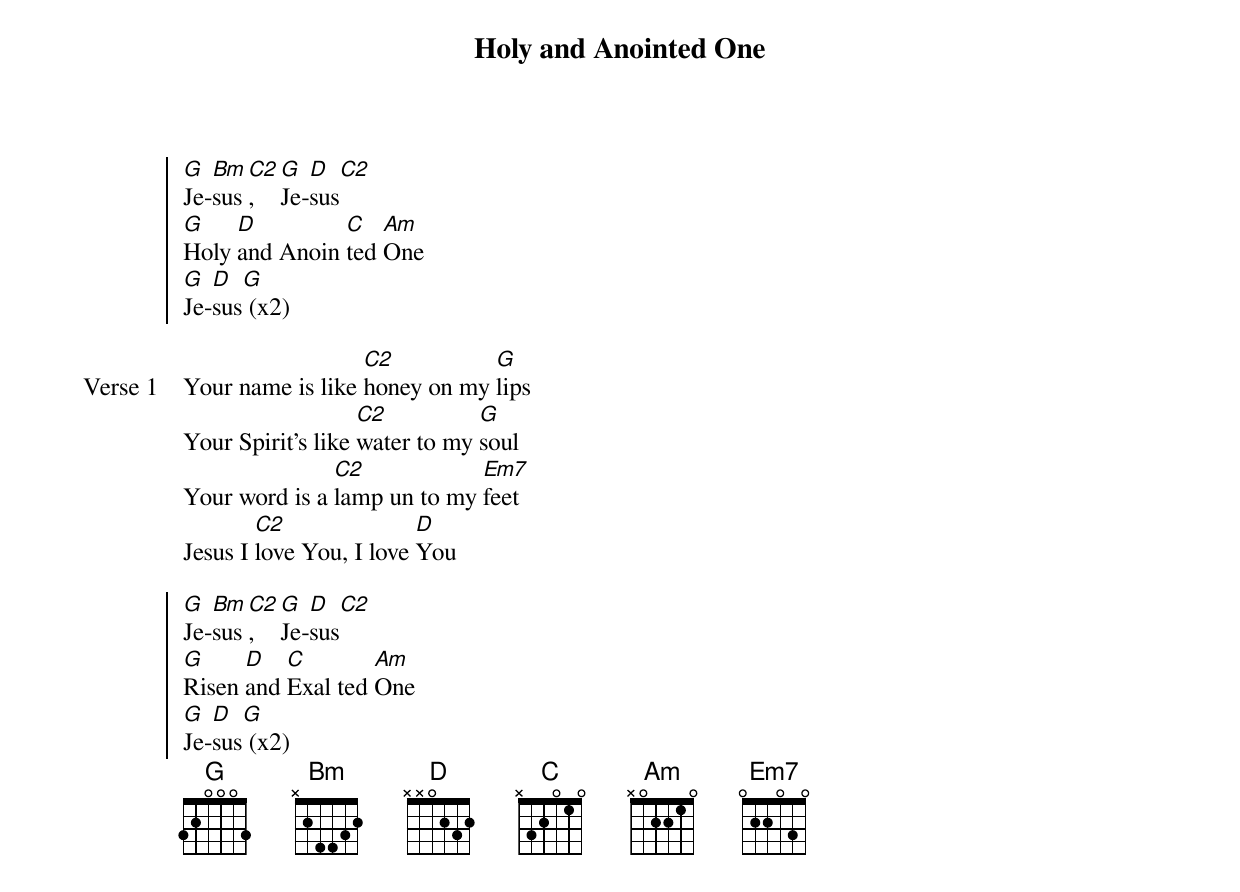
{title: Holy and Anointed One}
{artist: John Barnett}
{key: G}

{start_of_chorus}
[G]Je-[Bm]sus[C2], [G]Je-[D]sus[C2]
[G]Holy [D]and Anoin [C]ted [Am]One
[G]Je-[D]sus[G] (x2)
{end_of_chorus}

{start_of_verse: Verse 1}
Your name is like [C2]honey on my [G]lips
Your Spirit's like [C2]water to my [G]soul
Your word is a [C2]lamp un to my [Em7]feet
Jesus I [C2]love You, I love [D]You
{end_of_verse}

{start_of_chorus}
[G]Je-[Bm]sus[C2], [G]Je-[D]sus[C2]
[G]Risen [D]and [C]Exal ted [Am]One
[G]Je-[D]sus[G] (x2)
{end_of_chorus}
